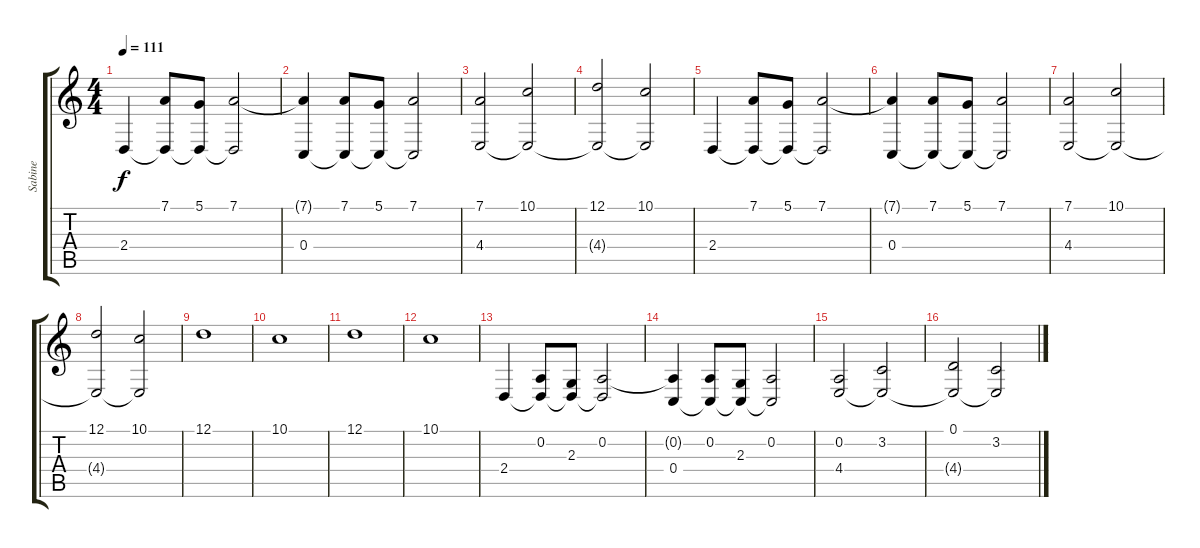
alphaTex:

\track ("Sabine" "Sabine") {instrument stringensemble1}
\staff {score tabs}
\tuning (D4 A3 F3 C3 G2 D2) {hide}
\ts (4 4)
\tempo 111
\clef g2
\ks c
2.4.4{dy f} (7.1 2.4{t}).8 (5.1 2.4{t}).8 (7.1 2.4{t}).2 |
(7.1{t} 0.4).4 (7.1 0.4{t}).8 (5.1 0.4{t}).8 (7.1 0.4{t}).2 |
(7.1 4.4).2 (10.1 4.4{t}).2 |
(12.1 4.4{t}).2 (10.1 4.4{t}).2 |
2.4.4 (7.1 2.4{t}).8 (5.1 2.4{t}).8 (7.1 2.4{t}).2 |
(7.1{t} 0.4).4 (7.1 0.4{t}).8 (5.1 0.4{t}).8 (7.1 0.4{t}).2 |
(7.1 4.4).2 (10.1 4.4{t}).2 |
(12.1 4.4{t}).2 (10.1 4.4{t}).2 |
12.1.1 |
10.1.1 |
12.1.1 |
10.1.1 |
2.4.4 (0.2 2.4{t}).8 (2.3 2.4{t}).8 (0.2 2.4{t}).2 |
(0.2{t} 0.4).4 (0.2 0.4{t}).8 (2.3 0.4{t}).8 (0.2 0.4{t}).2 |
(0.2 4.4).2 (3.2 4.4{t}).2 |
(0.1 4.4{t}).2 (3.2 4.4{t}).2
